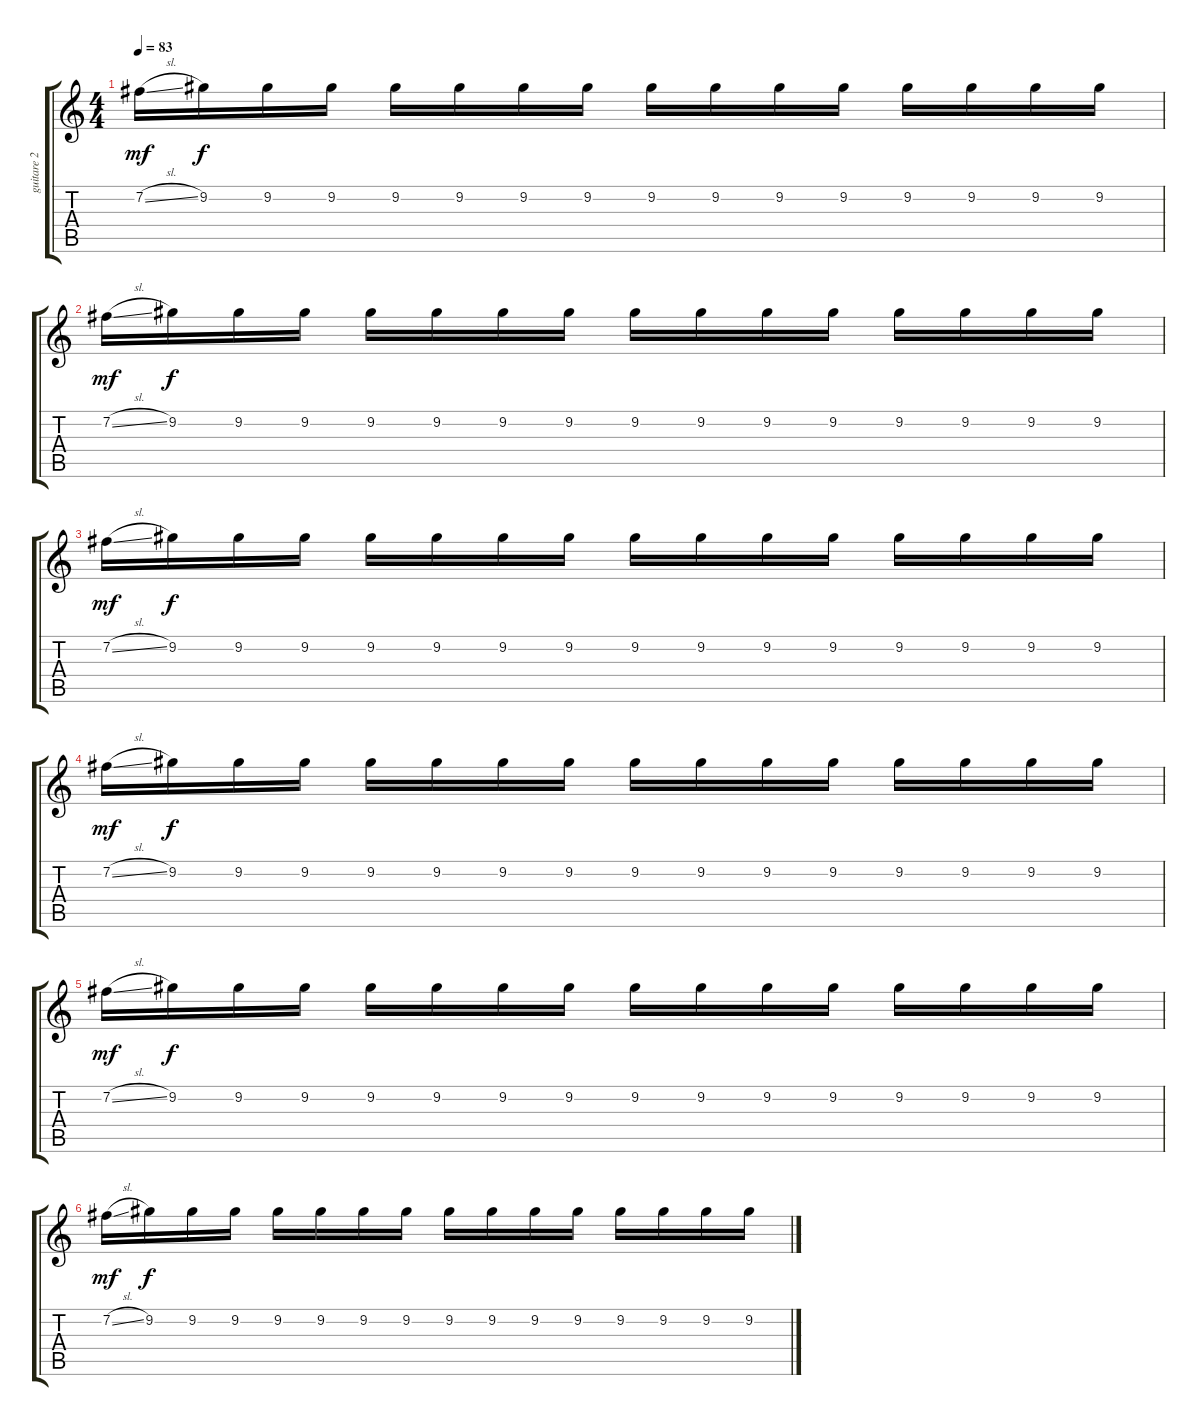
\track ("guitare 2 Ga." "guitare 2 ") {instrument acousticguitarnylon}
\staff {score tabs}
\tuning (E4 B3 G3 D3 A2 E2) {hide}
\ts (4 4)
\tempo 83
\clef g2
\ks c
7.2{sl}.16{dy mf} 9.2.16{dy f} 9.2.16 9.2.16 9.2.16 9.2.16 9.2.16 9.2.16 9.2.16 9.2.16 9.2.16 9.2.16 9.2.16 9.2.16 9.2.16 9.2.16 |
7.2{sl}.16{dy mf} 9.2.16{dy f} 9.2.16 9.2.16 9.2.16 9.2.16 9.2.16 9.2.16 9.2.16 9.2.16 9.2.16 9.2.16 9.2.16 9.2.16 9.2.16 9.2.16 |
7.2{sl}.16{dy mf} 9.2.16{dy f} 9.2.16 9.2.16 9.2.16 9.2.16 9.2.16 9.2.16 9.2.16 9.2.16 9.2.16 9.2.16 9.2.16 9.2.16 9.2.16 9.2.16 |
7.2{sl}.16{dy mf} 9.2.16{dy f} 9.2.16 9.2.16 9.2.16 9.2.16 9.2.16 9.2.16 9.2.16 9.2.16 9.2.16 9.2.16 9.2.16 9.2.16 9.2.16 9.2.16 |
7.2{sl}.16{dy mf} 9.2.16{dy f} 9.2.16 9.2.16 9.2.16 9.2.16 9.2.16 9.2.16 9.2.16 9.2.16 9.2.16 9.2.16 9.2.16 9.2.16 9.2.16 9.2.16 |
7.2{sl}.16{dy mf} 9.2.16{dy f} 9.2.16 9.2.16 9.2.16 9.2.16 9.2.16 9.2.16 9.2.16 9.2.16 9.2.16 9.2.16 9.2.16 9.2.16 9.2.16 9.2.16
